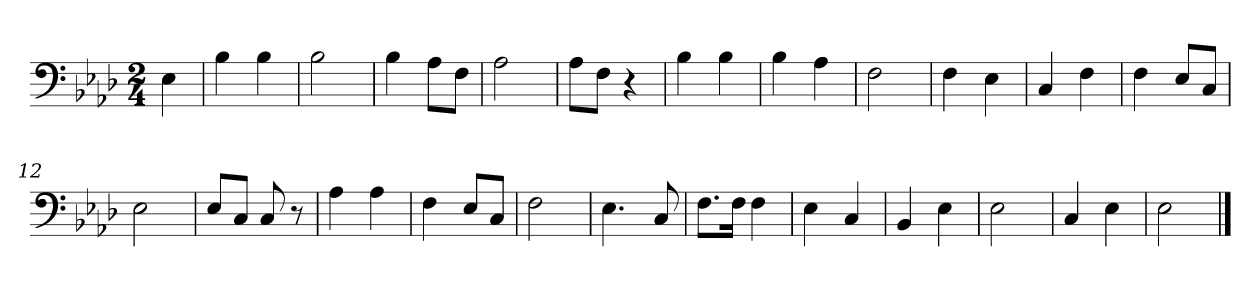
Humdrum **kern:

**kern
*part1
*staff1
*clefF4
*k[b-e-a-d-]
*M2/4
=
4E-\
=1
4B-\
4B-\
=2
2B-\
=3
4B-\
8A-\L
8F\J
=4
2A-\
=5
8A-\L
8F\J
4r
=6
4B-\
4B-\
=7
4B-\
4A-\
=8
2F\
=9
4F\
4E-\
=10
4C/
4F\
=11
4F\
8E-/L
8C/J
=12
2E-\
=13
8E-/L
8C/J
8C/
8r
=14
4A-\
4A-\
=15
4F\
8E-/L
8C/J
=16
2F\
=17
4.E-\
8C/
=18
8.F\L
16F\Jk
4F\
=19
4E-\
4C/
=20
4BB-/
4E-\
=21
2E-\
=22
4C/
4E-\
=23
2E-\
==
*-
